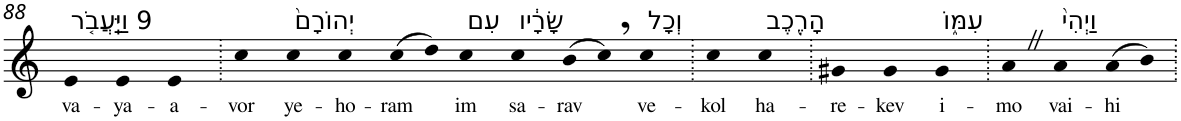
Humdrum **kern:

**kern	**text
*part1	*part1
*staff1	*staff1
*I"Piano	*
*I'Pno	*
!!LO:PB:g=z
*clefG2	*
*k[]	*
=88	=88
!LO:TX:a:t=9 וַיַּֽעֲבֹ֤ר	!
!	!LO:LY:b
4e	va-
!	!LO:LY:b
4e	-ya-
!	!LO:LY:b
4e	-a-
=89.	=89.
!	!LO:LY:b
4cc	-vor
!LO:TX:a:t=יְהוֹרָם֙	!
!	!LO:LY:b
4cc	ye-
!	!LO:LY:b
4cc	-ho-
!	!LO:LY:b
(>8cc	-ram
8dd)	.
!LO:TX:a:t=עִם	!
!	!LO:LY:b
4cc	im
!LO:TX:a:t=שָׂרָ֔יו	!
!	!LO:LY:b
4cc	sa-
!	!LO:LY:b
(>8b	-rav
8cc,)	.
!LO:TX:a:t=וְכָל	!
!	!LO:LY:b
4cc	ve-
=90.	=90.
!	!LO:LY:b
4cc	-kol
!LO:TX:a:t=הָרֶ֖כֶב	!
!	!LO:LY:b
4cc	ha-
=91.	=91.
!	!LO:LY:b
4g#X	-re-
!	!LO:LY:b
4g#	-kev
!LO:TX:a:t=עִמּ֑וֹ	!
!	!LO:LY:b
4g#	i-
=92.	=92.
!	!LO:LY:b
4aZ	-mo
!LO:TX:a:t=וַיְהִי֙	!
!	!LO:LY:b
4a	vai-
!	!LO:LY:b
(>8a	-hi
8b)	.
=.	=.
*-	*-
